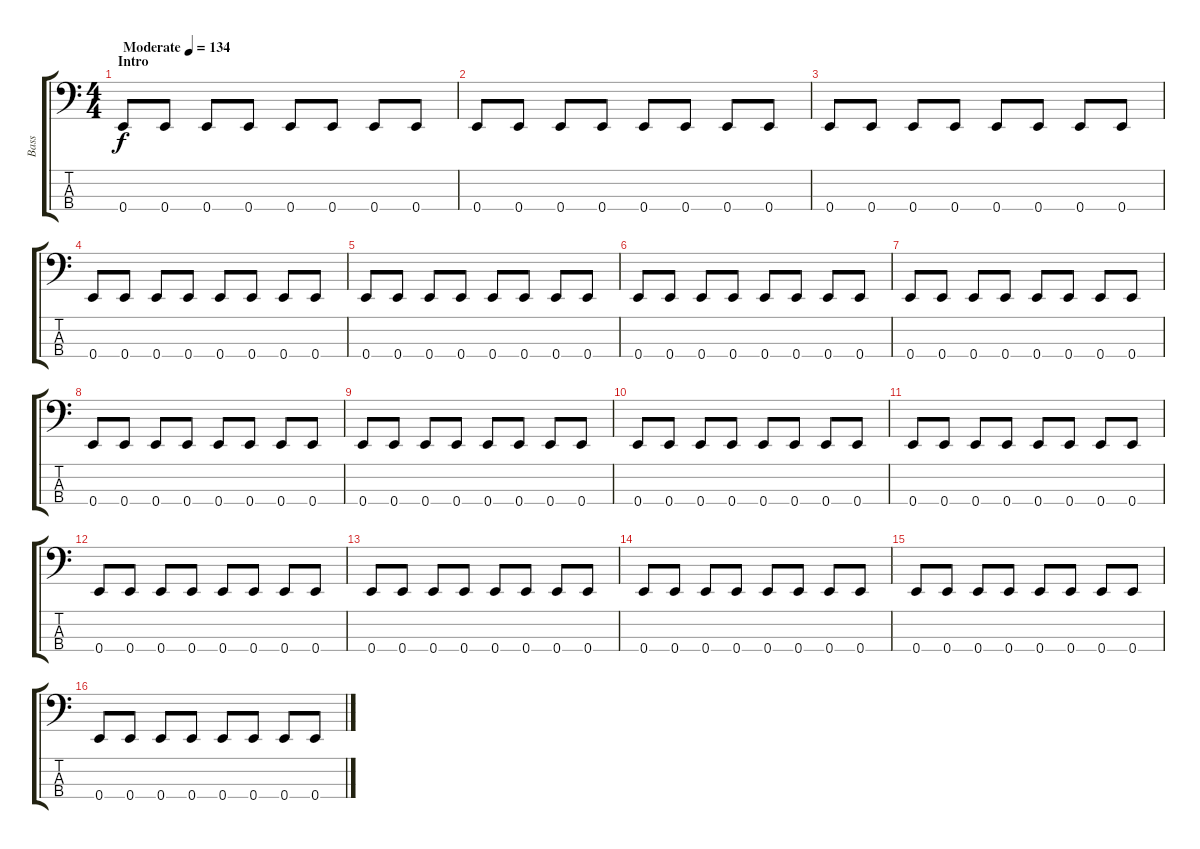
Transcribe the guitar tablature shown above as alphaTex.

\track ("Bass" "Bass") {instrument electricbassfinger}
\staff {score tabs}
\tuning (G2 D2 A1 E1) {hide}
\ts (4 4)
\section ("" "Intro")
\tempo (134 "Moderate")
\clef f4
\ks c
0.4.8{dy f instrument electricbassfinger} 0.4.8 0.4.8 0.4.8 0.4.8 0.4.8 0.4.8 0.4.8 |
0.4.8 0.4.8 0.4.8 0.4.8 0.4.8 0.4.8 0.4.8 0.4.8 |
0.4.8 0.4.8 0.4.8 0.4.8 0.4.8 0.4.8 0.4.8 0.4.8 |
0.4.8 0.4.8 0.4.8 0.4.8 0.4.8 0.4.8 0.4.8 0.4.8 |
0.4.8 0.4.8 0.4.8 0.4.8 0.4.8 0.4.8 0.4.8 0.4.8 |
0.4.8 0.4.8 0.4.8 0.4.8 0.4.8 0.4.8 0.4.8 0.4.8 |
0.4.8 0.4.8 0.4.8 0.4.8 0.4.8 0.4.8 0.4.8 0.4.8 |
0.4.8 0.4.8 0.4.8 0.4.8 0.4.8 0.4.8 0.4.8 0.4.8 |
0.4.8 0.4.8 0.4.8 0.4.8 0.4.8 0.4.8 0.4.8 0.4.8 |
0.4.8 0.4.8 0.4.8 0.4.8 0.4.8 0.4.8 0.4.8 0.4.8 |
0.4.8 0.4.8 0.4.8 0.4.8 0.4.8 0.4.8 0.4.8 0.4.8 |
0.4.8 0.4.8 0.4.8 0.4.8 0.4.8 0.4.8 0.4.8 0.4.8 |
0.4.8 0.4.8 0.4.8 0.4.8 0.4.8 0.4.8 0.4.8 0.4.8 |
0.4.8 0.4.8 0.4.8 0.4.8 0.4.8 0.4.8 0.4.8 0.4.8 |
0.4.8 0.4.8 0.4.8 0.4.8 0.4.8 0.4.8 0.4.8 0.4.8 |
0.4.8 0.4.8 0.4.8 0.4.8 0.4.8 0.4.8 0.4.8 0.4.8
